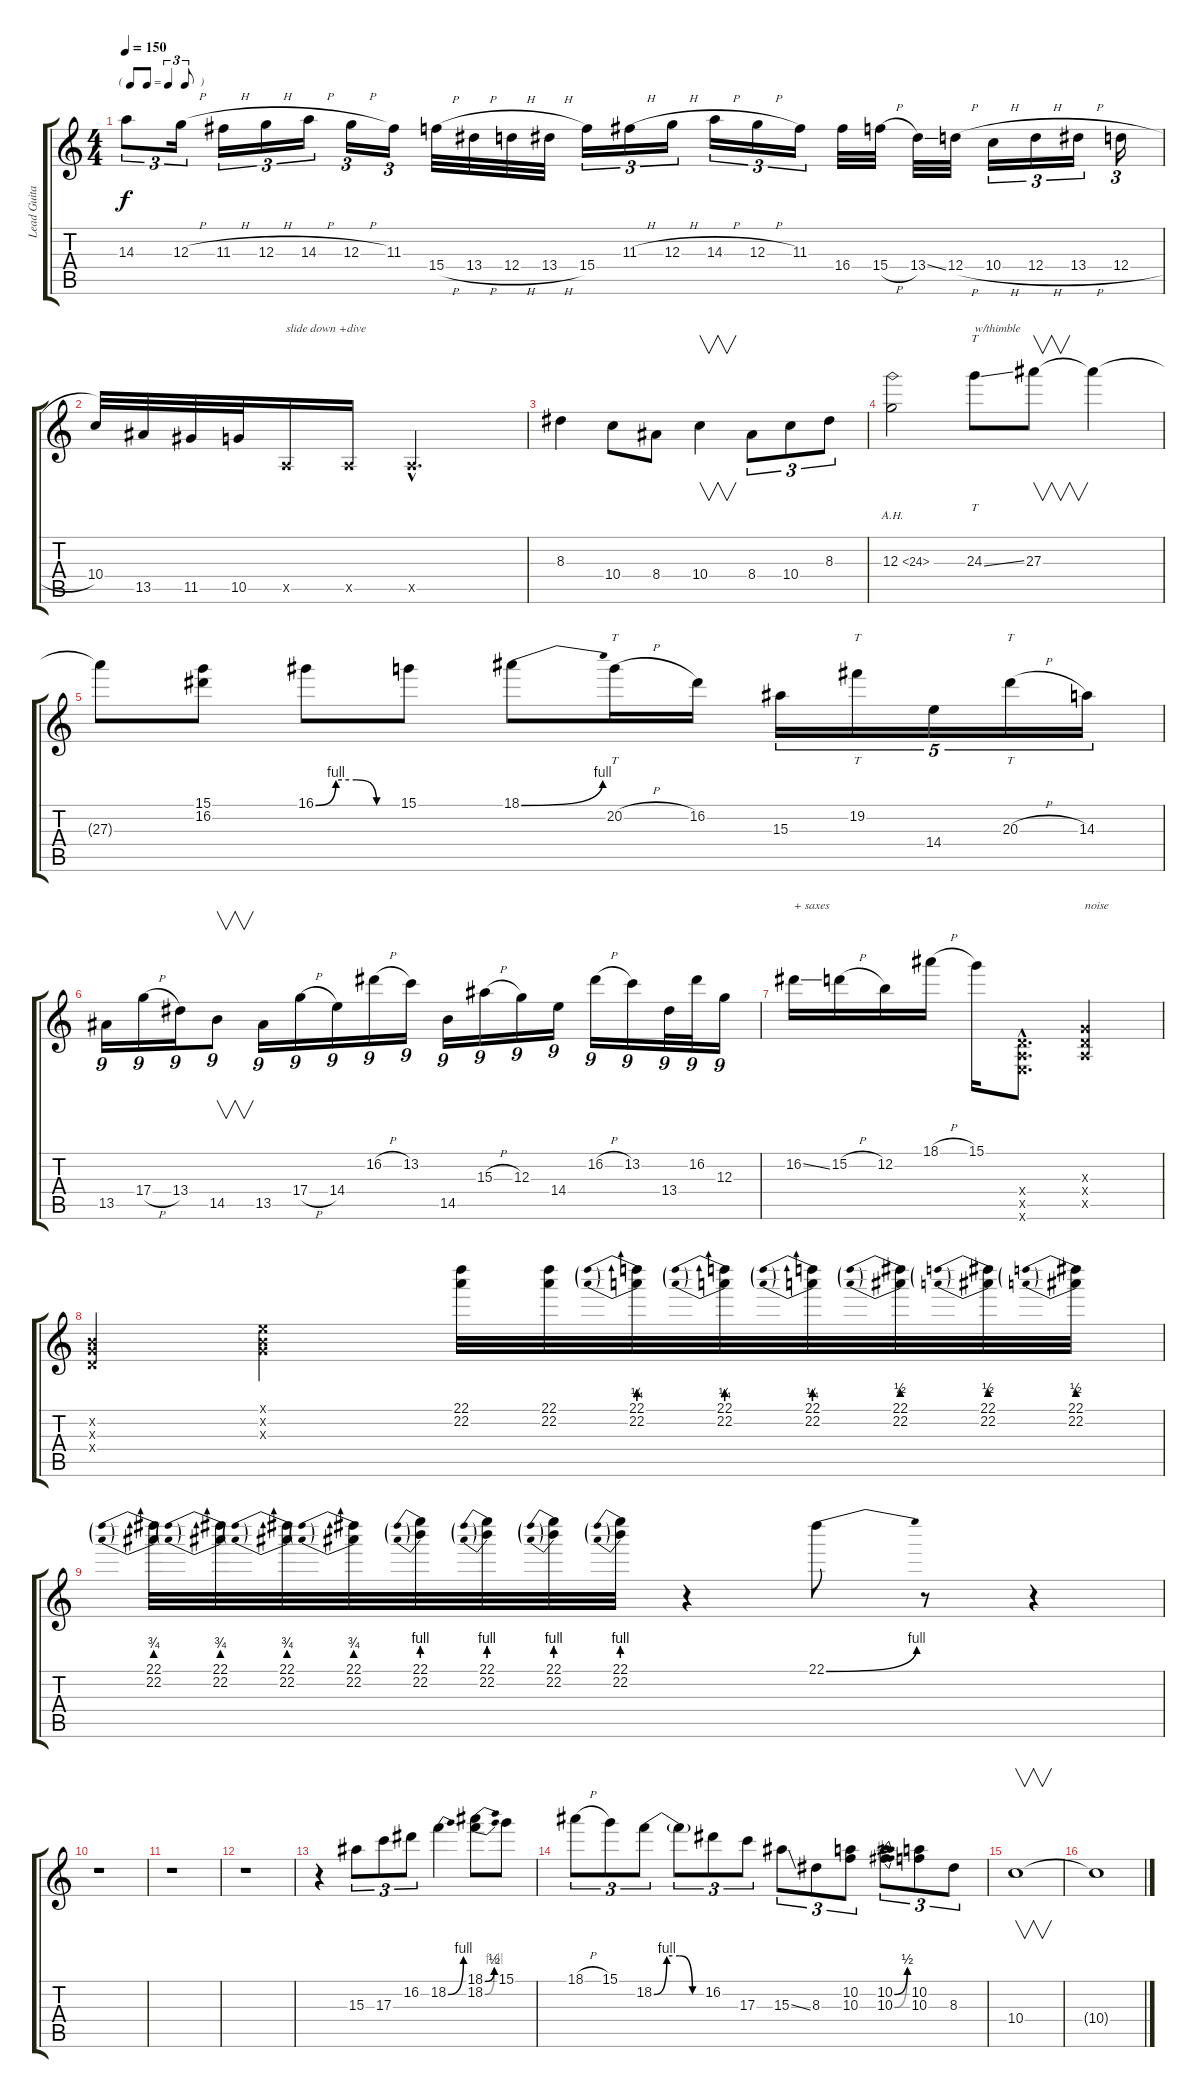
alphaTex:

\track ("Lead Guitar" "Lead Guita") {instrument distortionguitar}
\staff {score tabs}
\tuning (E4 B3 G3 D3 A2 E2) {hide}
\ts (4 4)
\tf triplet8th
\tempo 150
\clef g2
\ks c
14.3{t}.8{tu (3 2) dy f} 12.3{h}.16{tu (3 2)} 11.3{h}.16{tu (3 2)} 12.3{h}.16{tu (3 2)} 14.3{h}.16{tu (3 2)} 12.3{h}.16{tu (3 2)} 11.3.16{tu (3 2)} 15.4{h}.32 13.4{h}.32 12.4{h}.32 13.4{h}.32 15.4.16{tu (3 2)} 11.3{h}.16{tu (3 2)} 12.3{h}.16{tu (3 2)} 14.3{h}.16{tu (3 2)} 12.3{h}.16{tu (3 2)} 11.3.16{tu (3 2)} 16.4.32 15.4{h}.32 13.4{ss}.32 12.4{h}.32 10.4{h}.16{tu (3 2)} 12.4{h}.16{tu (3 2)} 13.4{h}.16{tu (3 2)} 12.4{h}.16{tu (3 2)} |
10.4.32 13.5.32 11.5.32 10.5.32 0.5{x}.16{txt "slide down +dive"} 0.5{x}.16 0.5{hac x}.2{d} |
8.3.4 10.4.8 8.4.8 10.4.4{v} 8.4.8{tu (3 2)} 10.4.8{tu (3 2)} 8.3.8{tu (3 2)} |
12.3{ah 12}.2 24.3{ss}.8{tt txt "w/thimble"} 27.3.8{v} 27.3{t}.4 |
27.3{t}.8 (15.1 16.2).8 16.1{be (custom 0 0 15 4 30 4 45 0 60 0)}.8 15.1.8 18.1{be (bend 0 0 60 4)}.8 20.2{h}.16{tt} 16.2.16 15.3.16{tu (5 4)} 19.2.16{tt tu (5 4)} 14.4.16{tu (5 4)} 20.3{h}.16{tt tu (5 4)} 14.3.16{tu (5 4)} |
13.5.16{tu (9 8)} 17.4{h}.16{tu (9 8)} 13.4.16{tu (9 8)} 14.5.8{v tu (9 8)} 13.5.16{tu (9 8)} 17.4{h}.16{tu (9 8)} 14.4.16{tu (9 8)} 16.2{h}.16{tu (9 8)} 13.2.16{tu (9 8)} 14.5.16{tu (9 8)} 15.3{h}.16{tu (9 8)} 12.3.16{tu (9 8)} 14.4.16{tu (9 8)} 16.2{h}.16{tu (9 8)} 13.2.16{tu (9 8)} 13.4.32{tu (9 8)} 16.2.32{tu (9 8)} 12.3.16{tu (9 8)} |
16.2{ss}.16{txt "+ saxes"} 15.2{h}.16 12.2.16 18.1{h}.16 15.1.16 (0.4{hac x} 0.5{hac x} 0.6{hac x}).8{d} (0.3{x} 0.4{x} 0.5{x}).2{txt "noise"} |
(0.2{x} 0.3{x} 0.4{x}).4 (0.1{x} 0.2{x} 0.3{x}).2 (22.1 22.2).32 (22.1 22.2).32 (22.1{be (prebend 0 1 60 1)} 22.2{be (prebend 0 1 60 1)}).32 (22.1{be (prebend 0 1 60 1)} 22.2{be (prebend 0 1 60 1)}).32 (22.1{be (prebend 0 1 60 1)} 22.2{be (prebend 0 1 60 1)}).32 (22.1{be (prebend 0 2 60 2)} 22.2{be (prebend 0 2 60 2)}).32 (22.1{be (prebend 0 2 60 2)} 22.2{be (prebend 0 2 60 2)}).32 (22.1{be (prebend 0 2 60 2)} 22.2{be (prebend 0 2 60 2)}).32 |
(22.1{be (prebend 0 3 60 3)} 22.2{be (prebend 0 3 60 3)}).32 (22.1{be (prebend 0 3 60 3)} 22.2{be (prebend 0 3 60 3)}).32 (22.1{be (prebend 0 3 60 3)} 22.2{be (prebend 0 3 60 3)}).32 (22.1{be (prebend 0 3 60 3)} 22.2{be (prebend 0 3 60 3)}).32 (22.1{be (prebend 0 4 60 4)} 22.2{be (prebend 0 4 60 4)}).32 (22.1{be (prebend 0 4 60 4)} 22.2{be (prebend 0 4 60 4)}).32 (22.1{be (prebend 0 4 60 4)} 22.2{be (prebend 0 4 60 4)}).32 (22.1{be (prebend 0 4 60 4)} 22.2{be (prebend 0 4 60 4)}).32 r.4 22.1{be (bend 0 0 60 4)}.8 r.8 r.4 |
r.1 |
r.1 |
r.1 |
r.4 15.3.8{tu (3 2)} 17.3.8{tu (3 2)} 16.2.8{tu (3 2)} 18.2{be (bend 0 0 60 4)}.4 (18.1{be (bend 0 0 60 2)} 18.2{be (bend 0 0 60 4)}).8 15.1.8 |
18.1{h}.8{tu (3 2)} 15.1.8{tu (3 2)} 18.2{be (custom 0 0 15 4 30 4 45 0 60 0)}.8{tu (3 2)} 18.2{t}.8{tu (3 2)} 16.2.8{tu (3 2)} 17.3.8{tu (3 2)} 15.3{ss}.8{tu (3 2)} 8.3.8{tu (3 2)} (10.2 10.3).8{tu (3 2)} (10.2{be (bend 0 0 60 2)} 10.3{be (bend 0 0 60 2)}).8{tu (3 2)} (10.2 10.3).8{tu (3 2)} 8.3.8{tu (3 2)} |
10.4.1{v} |
10.4{t}.1
